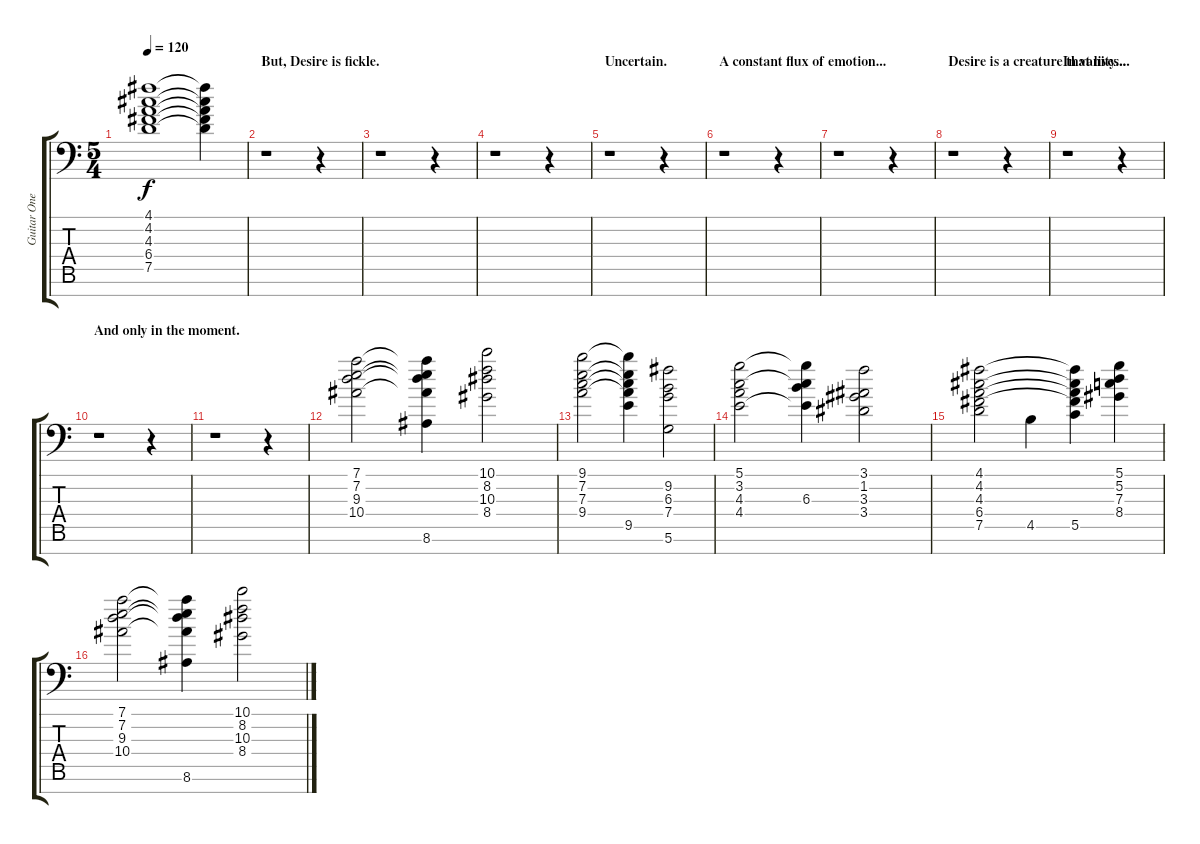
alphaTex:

\track ("Guitar One" "Guitar One") {instrument overdrivenguitar}
\staff {score tabs}
\tuning (D4 A3 F3 C3 G2 D2 A1) {hide}
\ts (5 4)
\tempo 120
\clef f4
\ks c
(4.1{t} 4.2{t} 4.3{t} 6.4{t} 7.5{t}).1{dy f} (4.1{t} 4.2{t} 4.3{t} 6.4{t} 7.5{t}).4 |
\section ("" "But, Desire is fickle.")
r.1 r.4 |
r.1 r.4 |
r.1 r.4 |
\section ("" "Uncertain.")
r.1 r.4 |
\section ("" "A constant flux of emotion...")
r.1 r.4 |
r.1 r.4 |
\section ("" "Desire is a creature that lives...")
r.1 r.4 |
\section ("" "In vanity...")
r.1 r.4 |
\section ("" "And only in the moment.")
r.1 r.4 |
r.1 r.4 |
(7.1 7.2 9.3 10.4).2 (7.1{t} 7.2{t} 9.3{t} 10.4{t} 8.6).4 (10.1 8.2 10.3 8.4).2 |
(9.1 7.2 7.3 9.4).2 (9.1{t} 7.2{t} 7.3{t} 9.4{t} 9.5).4 (9.2 6.3 7.4 5.6).2 |
(5.1 3.2 4.3 4.4).2 (5.1{t} 3.2{t} 6.3 4.4{t}).4 (3.1 1.2 3.3 3.4).2 |
(4.1 4.2 4.3 6.4 7.5).2 4.5.4 (4.1{t} 4.2{t} 4.3{t} 6.4{t} 5.5).4 (5.1 5.2 7.3 8.4).4 |
(7.1 7.2 9.3 10.4).2 (7.1{t} 7.2{t} 9.3{t} 10.4{t} 8.6).4 (10.1 8.2 10.3 8.4).2
